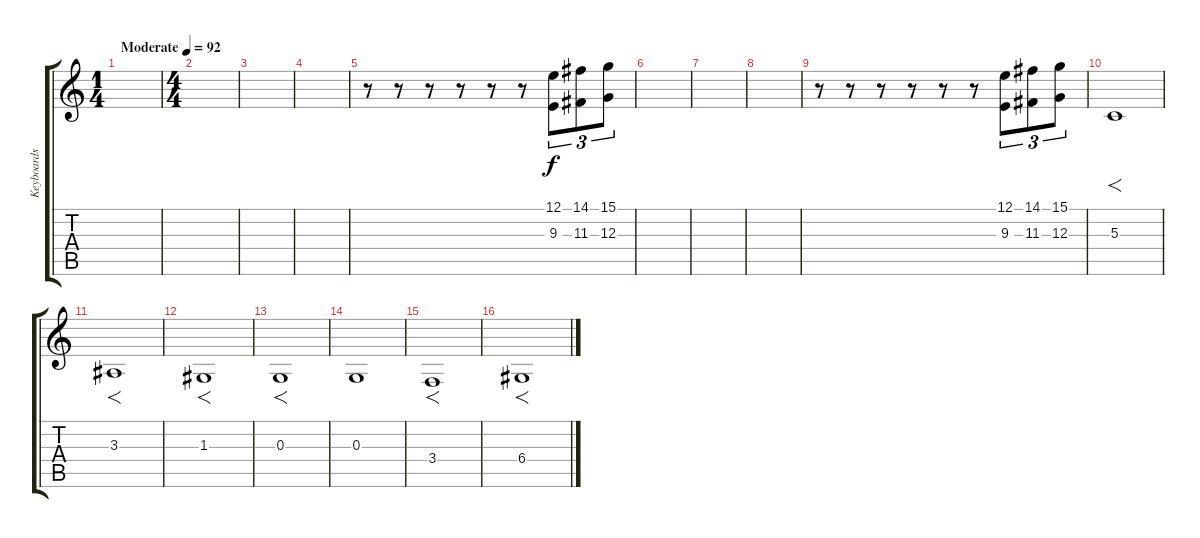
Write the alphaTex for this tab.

\track ("Keyboards II (Munter)" "Keyboards ") {instrument choiraahs}
\staff {score tabs}
\tuning (E4 B3 G3 D3 A2 E2) {hide}
\ts (1 4)
\tempo (92 "Moderate")
\clef g2
\ks c
|
\ts (4 4)
|
|
|
r.8 r.8 r.8 r.8 r.8 r.8 (12.1 9.3).8{tu (3 2)} (14.1 11.3).8{tu (3 2)} (15.1 12.3).8{tu (3 2)} |
|
|
|
r.8 r.8 r.8 r.8 r.8 r.8 (12.1 9.3).8{tu (3 2)} (14.1 11.3).8{tu (3 2)} (15.1 12.3).8{tu (3 2)} |
5.3.1{f} |
3.3.1{f} |
1.3.1{f} |
0.3.1{f} |
0.3.1 |
3.4.1{f} |
6.4.1{f}
